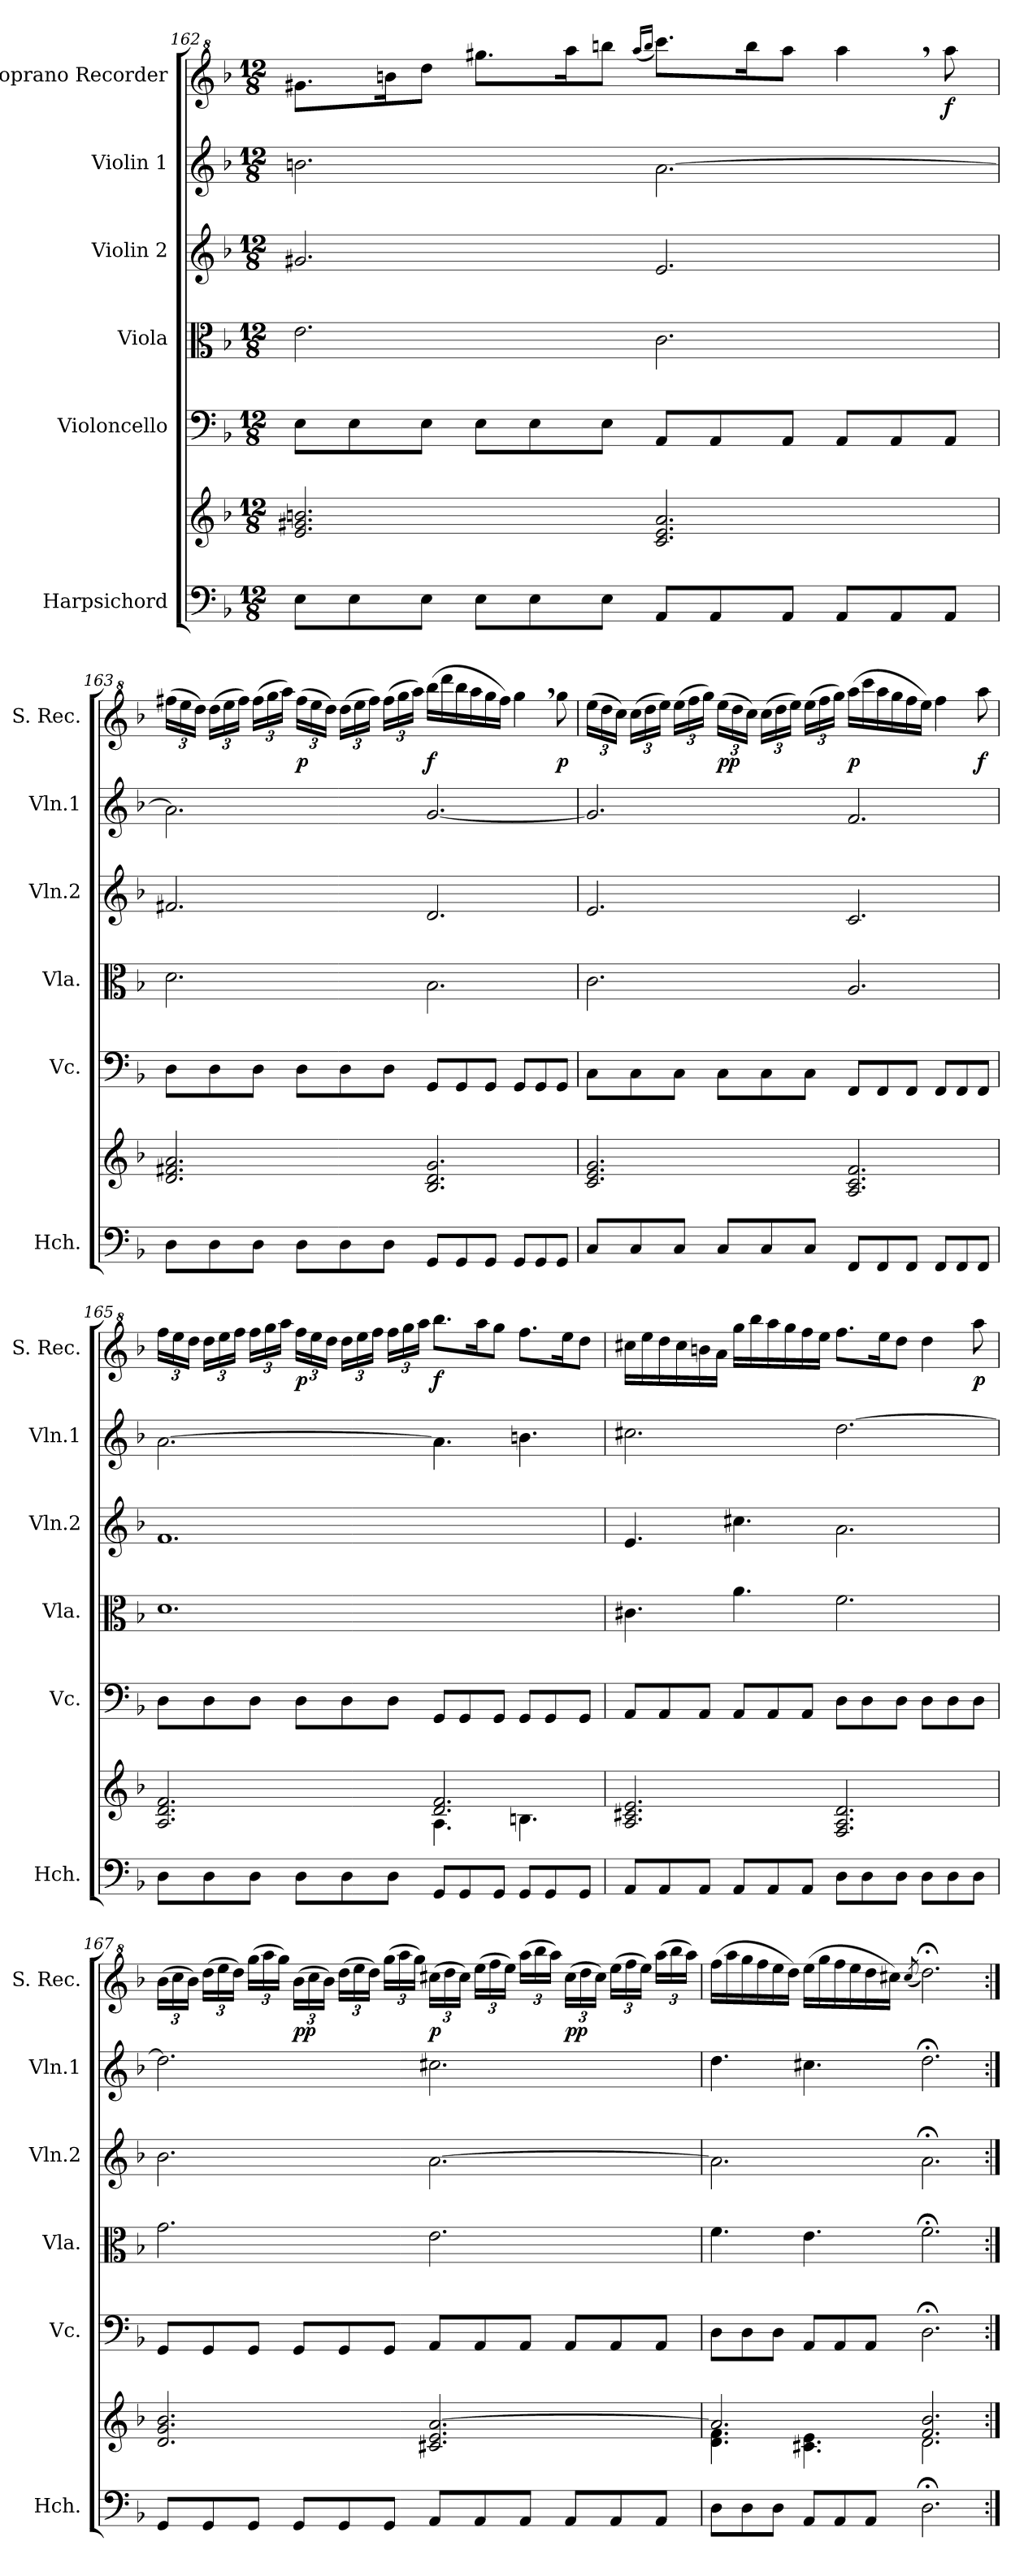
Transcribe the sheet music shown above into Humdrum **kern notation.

**kern	**kern	**kern	**kern	**kern	**kern	**kern	**dynam
*part6	*part6	*part5	*part4	*part3	*part2	*part1	*part1
*staff7	*staff6	*staff5	*staff4	*staff3	*staff2	*staff1	*staff1
*I"Harpsichord	*	*I"Violoncello	*I"Viola	*I"Violin 2	*I"Violin 1	*I"Soprano Recorder	*
*I'Hch.	*	*I'Vc.	*I'Vla.	*I'Vln.2	*I'Vln.1	*I'S. Rec.	*
*clefF4	*clefG2	*clefF4	*clefC3	*clefG2	*clefG2	*clefG^2	*
*k[b-]	*k[b-]	*k[b-]	*k[b-]	*k[b-]	*k[b-]	*k[b-]	*
*M12/8	*M12/8	*M12/8	*M12/8	*M12/8	*M12/8	*M12/8	*
=162	=162	=162	=162	=162	=162	=162	=162
8E\L	2.e/ 2.g#X/ 2.bn/	8E\L	2.e\	2.g#X/	2.bn\	8.gg#X\L	.
8E\	.	8E\	.	.	.	.	.
.	.	.	.	.	.	16bbn\K	.
8E\J	.	8E\J	.	.	.	8ddd\J	.
8E\L	.	8E\L	.	.	.	8.ggg#X\L	.
8E\	.	8E\	.	.	.	.	.
.	.	.	.	.	.	16aaa\K	.
8E\J	.	8E\J	.	.	.	8bbbn\J	.
.	.	.	.	.	.	(16qaaa/LL	.
.	.	.	.	.	.	16qbbb/JJ	.
8AA/L	2.c/ 2.e/ 2.a/	8AA/L	2.c\	2.e/	[2.a\	8.cccc\L)	.
8AA/	.	8AA/	.	.	.	.	.
.	.	.	.	.	.	16bbb\K	.
8AA/J	.	8AA/J	.	.	.	8aaa\J	.
8AA/L	.	8AA/L	.	.	.	4aaa,\	.
8AA/	.	8AA/	.	.	.	.	.
!	!	!	!	!	!	!	!LO:DY:b
8AA/J	.	8AA/J	.	.	.	8aaa\	f
!!LO:LB:g=z
=163	=163	=163	=163	=163	=163	=163	=163
*	*	*	*	*	*	*Xbrackettup	*
8D\L	2.d/ 2.f#X/ 2.a/	8D\L	2.d\	2.f#X/	2.a\]	(24fff#X\LL	.
.	.	.	.	.	.	24eee\	.
.	.	.	.	.	.	24ddd\JJ)	.
8D\	.	8D\	.	.	.	(24ddd\LL	.
.	.	.	.	.	.	24eee\	.
.	.	.	.	.	.	24fff#\JJ)	.
8D\J	.	8D\J	.	.	.	(24fff#\LL	.
.	.	.	.	.	.	24ggg\	.
.	.	.	.	.	.	24aaa\JJ)	.
!	!	!	!	!	!	!	!LO:DY:b
8D\L	.	8D\L	.	.	.	(24fff#\LL	p
.	.	.	.	.	.	24eee\	.
.	.	.	.	.	.	24ddd\JJ)	.
8D\	.	8D\	.	.	.	(24ddd\LL	.
.	.	.	.	.	.	24eee\	.
.	.	.	.	.	.	24fff#\JJ)	.
8D\J	.	8D\J	.	.	.	(24fff#\LL	.
.	.	.	.	.	.	24ggg\	.
.	.	.	.	.	.	24aaa\JJ)	.
!	!	!	!	!	!	!	!LO:DY:b
8GG/L	2.B-/ 2.d/ 2.g/	8GG/L	2.B-\	2.d/	[2.g/	(16bbb-\LL	f
.	.	.	.	.	.	16dddd\	.
8GG/	.	8GG/	.	.	.	16bbb-\	.
.	.	.	.	.	.	16aaa\	.
8GG/J	.	8GG/J	.	.	.	16ggg\	.
.	.	.	.	.	.	16fff#\JJ)	.
8GG/L	.	8GG/L	.	.	.	4ggg,\	.
8GG/	.	8GG/	.	.	.	.	.
!	!	!	!	!	!	!	!LO:DY:b
8GG/J	.	8GG/J	.	.	.	8ggg\	p
=164	=164	=164	=164	=164	=164	=164	=164
8C/L	2.c/ 2.e/ 2.g/	8C\L	2.c\	2.e/	2.g/]	(24eee\LL	.
.	.	.	.	.	.	24ddd\	.
.	.	.	.	.	.	24ccc\JJ)	.
8C/	.	8C\	.	.	.	(24ccc\LL	.
.	.	.	.	.	.	24ddd\	.
.	.	.	.	.	.	24eee\JJ)	.
8C/J	.	8C\J	.	.	.	(24eee\LL	.
.	.	.	.	.	.	24fff\	.
.	.	.	.	.	.	24ggg\JJ)	.
!	!	!	!	!	!	!	!LO:DY:b
8C/L	.	8C\L	.	.	.	(24eee\LL	pp
.	.	.	.	.	.	24ddd\	.
.	.	.	.	.	.	24ccc\JJ)	.
8C/	.	8C\	.	.	.	(24ccc\LL	.
.	.	.	.	.	.	24ddd\	.
.	.	.	.	.	.	24eee\JJ)	.
8C/J	.	8C\J	.	.	.	(24eee\LL	.
.	.	.	.	.	.	24fff\	.
.	.	.	.	.	.	24ggg\JJ)	.
!	!	!	!	!	!	!	!LO:DY:b
8FF/L	2.A/ 2.c/ 2.f/	8FF/L	2.A/	2.c/	2.f/	(16aaa\LL	p
.	.	.	.	.	.	16cccc\	.
8FF/	.	8FF/	.	.	.	16aaa\	.
.	.	.	.	.	.	16ggg\	.
8FF/J	.	8FF/J	.	.	.	16fff\	.
.	.	.	.	.	.	16eee\JJ)	.
8FF/L	.	8FF/L	.	.	.	4fff\	.
8FF/	.	8FF/	.	.	.	.	.
!	!	!	!	!	!	!	!LO:DY:b
8FF/J	.	8FF/J	.	.	.	8aaa\	f
=165	=165	=165	=165	=165	=165	=165	=165
*	*^	*	*	*	*	*	*
8D\L	2.A/ 2.d/ 2.f/	2.ryy	8D\L	1.d	1.f	[2.a\	24fff\LL	.
.	.	.	.	.	.	.	24eee\	.
.	.	.	.	.	.	.	24ddd\JJ	.
8D\	.	.	8D\	.	.	.	24ddd\LL	.
.	.	.	.	.	.	.	24eee\	.
.	.	.	.	.	.	.	24fff\JJ	.
8D\J	.	.	8D\J	.	.	.	24fff\LL	.
.	.	.	.	.	.	.	24ggg\	.
.	.	.	.	.	.	.	24aaa\JJ	.
!	!	!	!	!	!	!	!	!LO:DY:b
8D\L	.	.	8D\L	.	.	.	24fff\LL	p
.	.	.	.	.	.	.	24eee\	.
.	.	.	.	.	.	.	24ddd\JJ	.
8D\	.	.	8D\	.	.	.	24ddd\LL	.
.	.	.	.	.	.	.	24eee\	.
.	.	.	.	.	.	.	24fff\JJ	.
8D\J	.	.	8D\J	.	.	.	24fff\LL	.
.	.	.	.	.	.	.	24ggg\	.
.	.	.	.	.	.	.	24aaa\JJ	.
!	!	!	!	!	!	!	!	!LO:DY:b
8GG/L	2.d/ 2.f/	4.A\	8GG/L	.	.	4.a\]	8.bbb-\L	f
8GG/	.	.	8GG/	.	.	.	.	.
.	.	.	.	.	.	.	16aaa\K	.
8GG/J	.	.	8GG/J	.	.	.	8ggg\J	.
8GG/L	.	4.Bn\	8GG/L	.	.	4.bn\	8.fff\L	.
8GG/	.	.	8GG/	.	.	.	.	.
.	.	.	.	.	.	.	16eee\K	.
8GG/J	.	.	8GG/J	.	.	.	8ddd\J	.
*	*v	*v	*	*	*	*	*	*
!!LO:PB:g=z
=166	=166	=166	=166	=166	=166	=166	=166
8AA/L	2.A/ 2.c#X/ 2.e/	8AA/L	4.c#X\	4.e/	2.cc#X\	16ccc#X\LL	.
.	.	.	.	.	.	16eee\	.
8AA/	.	8AA/	.	.	.	16ddd\	.
.	.	.	.	.	.	16ccc#\	.
8AA/J	.	8AA/J	.	.	.	16bbn\	.
.	.	.	.	.	.	16aa\JJ	.
8AA/L	.	8AA/L	4.a\	4.cc#X\	.	16ggg\LL	.
.	.	.	.	.	.	16bbb-\	.
8AA/	.	8AA/	.	.	.	16aaa\	.
.	.	.	.	.	.	16ggg\	.
8AA/J	.	8AA/J	.	.	.	16fff\	.
.	.	.	.	.	.	16eee\JJ	.
8D\L	2.F/ 2.A/ 2.d/	8D\L	2.f\	2.a\	[2.dd\	8.fff\L	.
8D\	.	8D\	.	.	.	.	.
.	.	.	.	.	.	16eee\K	.
8D\J	.	8D\J	.	.	.	8ddd\J	.
8D\L	.	8D\L	.	.	.	4ddd\	.
8D\	.	8D\	.	.	.	.	.
!	!	!	!	!	!	!	!LO:DY:b
8D\J	.	8D\J	.	.	.	8aaa\	p
=167	=167	=167	=167	=167	=167	=167	=167
8GG/L	2.d/ 2.g/ 2.b-/	8GG/L	2.g\	2.b-\	2.dd\]	(24bb-\LL	.
.	.	.	.	.	.	24ccc\	.
.	.	.	.	.	.	24bb-\JJ)	.
8GG/	.	8GG/	.	.	.	(24ddd\LL	.
.	.	.	.	.	.	24eee\	.
.	.	.	.	.	.	24ddd\JJ)	.
8GG/J	.	8GG/J	.	.	.	(24ggg\LL	.
.	.	.	.	.	.	24aaa\	.
.	.	.	.	.	.	24ggg\JJ)	.
!	!	!	!	!	!	!	!LO:DY:b
8GG/L	.	8GG/L	.	.	.	(24bb-\LL	pp
.	.	.	.	.	.	24ccc\	.
.	.	.	.	.	.	24bb-\JJ)	.
8GG/	.	8GG/	.	.	.	(24ddd\LL	.
.	.	.	.	.	.	24eee\	.
.	.	.	.	.	.	24ddd\JJ)	.
8GG/J	.	8GG/J	.	.	.	(24ggg\LL	.
.	.	.	.	.	.	24aaa\	.
.	.	.	.	.	.	24ggg\JJ)	.
!	!	!	!	!	!	!	!LO:DY:b
8AA/L	2.c#X/ 2.e/ [2.a/	8AA/L	2.e\	[2.a\	2.cc#X\	(24ccc#X\LL	p
.	.	.	.	.	.	24ddd\	.
.	.	.	.	.	.	24ccc#\JJ)	.
8AA/	.	8AA/	.	.	.	(24eee\LL	.
.	.	.	.	.	.	24fff\	.
.	.	.	.	.	.	24eee\JJ)	.
8AA/J	.	8AA/J	.	.	.	(24aaa\LL	.
.	.	.	.	.	.	24bbb-\	.
.	.	.	.	.	.	24aaa\JJ)	.
!	!	!	!	!	!	!	!LO:DY:b
8AA/L	.	8AA/L	.	.	.	(24ccc#\LL	pp
.	.	.	.	.	.	24ddd\	.
.	.	.	.	.	.	24ccc#\JJ)	.
8AA/	.	8AA/	.	.	.	(24eee\LL	.
.	.	.	.	.	.	24fff\	.
.	.	.	.	.	.	24eee\JJ)	.
8AA/J	.	8AA/J	.	.	.	(24aaa\LL	.
.	.	.	.	.	.	24bbb-\	.
.	.	.	.	.	.	24aaa\JJ)	.
=168	=168	=168	=168	=168	=168	=168	=168
*	*^	*	*	*	*	*	*
8D\L	2.a/]	4.d\ 4.f\	8D\L	4.f\	2.a\]	4.dd\	(>16fff\LL	.
.	.	.	.	.	.	.	16aaa\	.
8D\	.	.	8D\	.	.	.	16ggg\	.
.	.	.	.	.	.	.	16fff\	.
8D\J	.	.	8D\J	.	.	.	16eee\	.
.	.	.	.	.	.	.	16ddd\JJ)	.
8AA/L	.	4.c#X\ 4.e\	8AA/L	4.e\	.	4.cc#X\	(>16eee\LL	.
.	.	.	.	.	.	.	16ggg\	.
8AA/	.	.	8AA/	.	.	.	16fff\	.
.	.	.	.	.	.	.	16eee\	.
8AA/J	.	.	8AA/J	.	.	.	16ddd\	.
.	.	.	.	.	.	.	16ccc#X\JJ)	.
.	.	.	.	.	.	.	(8qccc#/	.
2.D;<\	2.f/ 2.b-/	2.d\	2.D;<\	2.f;<\	2.a;<\	2.dd;<\	2.ddd;<\)	.
*	*v	*v	*	*	*	*	*	*
=:|!	=:|!	=:|!	=:|!	=:|!	=:|!	=:|!	=:|!
*-	*-	*-	*-	*-	*-	*-	*-
